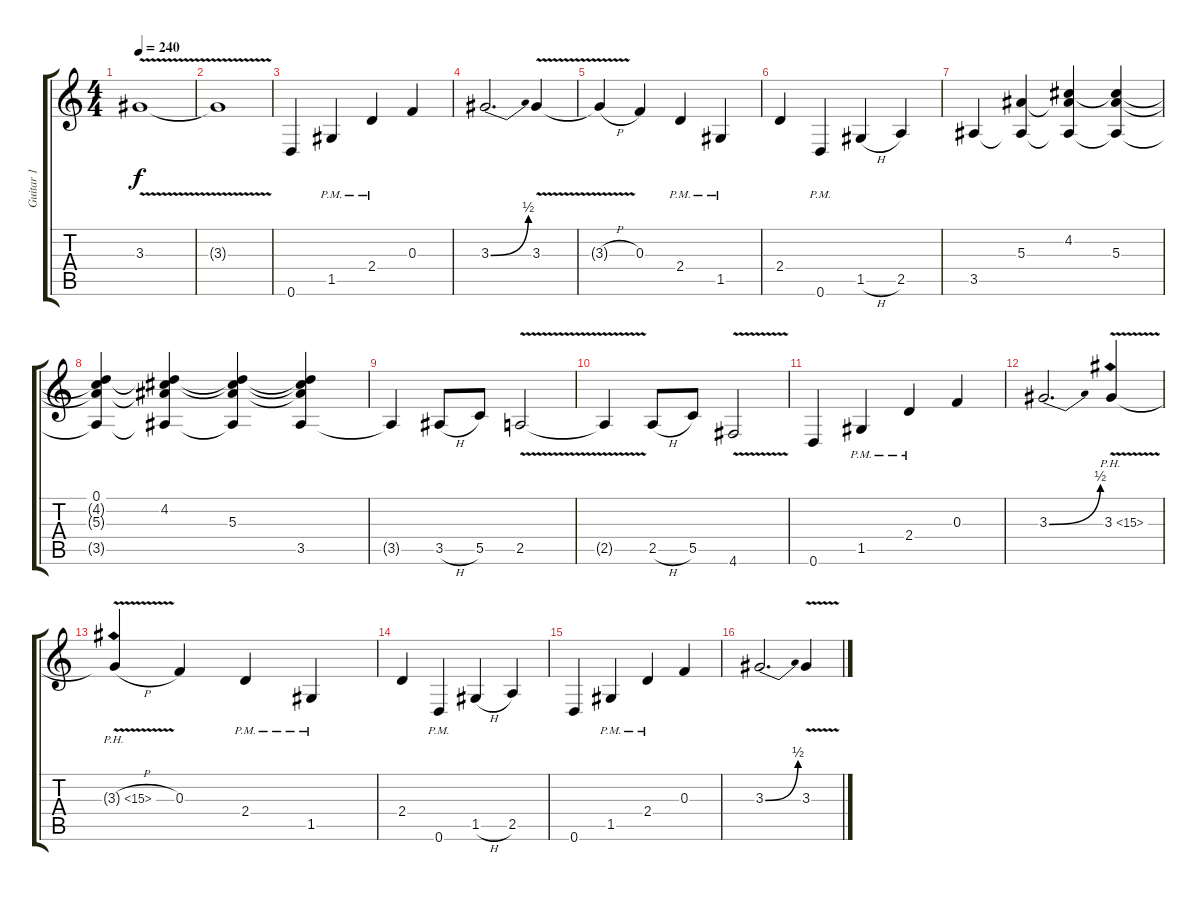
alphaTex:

\track ("Guitar 1" "Guitar 1") {instrument distortionguitar}
\staff {score tabs}
\tuning (D4 A3 F3 C3 G2 D2) {hide}
\ts (4 4)
\tempo 240
\clef g2
\ks c
3.3{v t}.1{dy f} |
3.3{v t}.1 |
0.6.4 1.5{pm}.4 2.4{pm}.4 0.3.4 |
3.3{be (bend 0 0 60 2)}.2{d} 3.3{v}.4 |
3.3{v h t}.4 0.3.4 2.4{pm}.4 1.5{pm}.4 |
2.4.4 0.6{pm}.4 1.5{h}.4 2.5.4 |
3.5.4 (5.3 3.5{t}).4 (4.2 5.3{t} 3.5{t}).4 (4.2{t} 5.3 3.5{t}).4 |
(0.1 4.2{t} 5.3{t} 3.5{t}).4 (0.1{t} 4.2 5.3{t} 3.5{t}).4 (0.1{t} 4.2{t} 5.3 3.5{t}).4 (0.1{t} 4.2{t} 5.3{t} 3.5).4 |
3.5{t}.4 3.5{h}.8 5.5.8 2.5{v}.2 |
2.5{v t}.4 2.5{h}.8 5.5.8 4.6{v}.2 |
0.6.4 1.5{pm}.4 2.4{pm}.4 0.3.4 |
3.3{be (bend 0 0 60 2)}.2{d} 3.3{ph 12 v}.4 |
3.3{ph 12 v h t}.4 0.3.4 2.4{pm}.4 1.5{pm}.4 |
2.4.4 0.6{pm}.4 1.5{h}.4 2.5.4 |
0.6.4 1.5{pm}.4 2.4{pm}.4 0.3.4 |
3.3{be (bend 0 0 60 2)}.2{d} 3.3{v}.4
